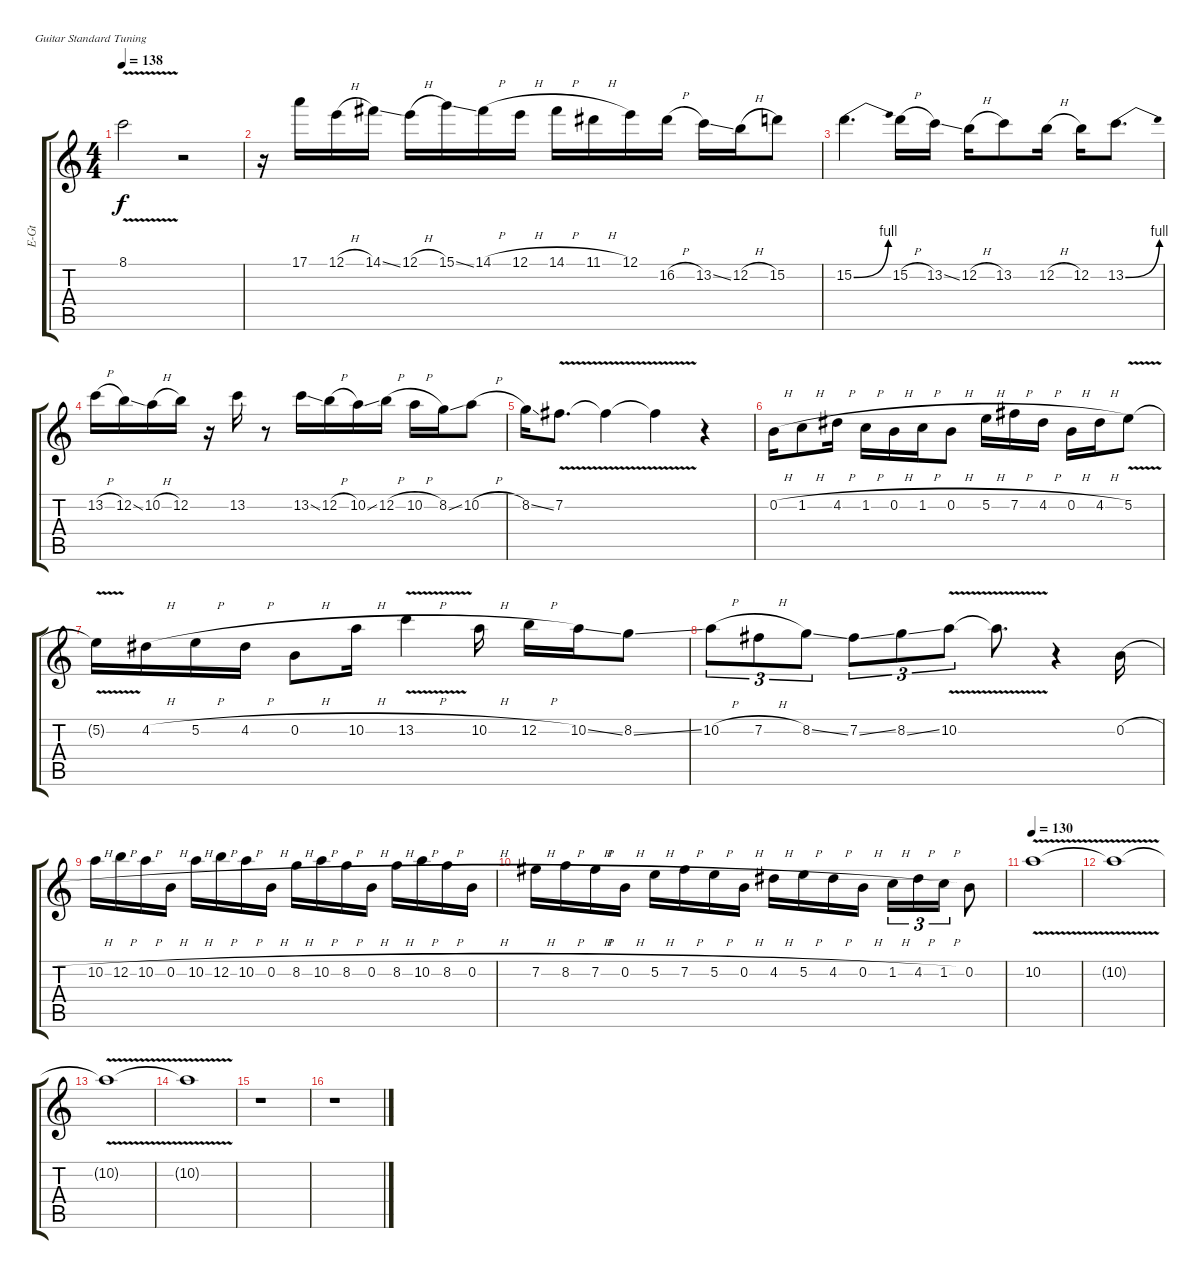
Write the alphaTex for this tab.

\bracketExtendMode groupsimilarinstruments
\otherSystemsTrackNameOrientation horizontal
\track ("Alex Lifeson, Guitarra" "E-Gt") {instrument distortionguitar}
\staff {score tabs}
\tuning (E4 B3 G3 D3 A2 E2)
\ts (4 4)
\tempo 138
\clef g2
\ks c
8.1{v}.2{dy f beam Down} r.2{beam Down} |
r.16{beam Down} 17.1.16{beam Down} 12.1{h}.16{beam Down} 14.1{ss acc #}.16{beam Down} 12.1{h}.16{beam Down} 15.1{ss}.16{beam Down} 14.1{h acc #}.16{beam Down} 12.1{h}.16{beam Down} 14.1{h acc #}.16{beam Down} 11.1{h acc #}.16{beam Down} 12.1.16{beam Down} 16.2{h acc #}.16{beam Down} 13.2{ss}.16{beam Down} 12.2{h}.16{beam Down} 15.2.8{beam Down} |
15.2{be (bend 0 0 60 4)}.4{d beam Down} 15.2{h}.16{beam Down} 13.2{ss}.16{beam Down} 12.2{h}.16{beam Down} 13.2.8{beam Down} 12.2{h}.16{beam Down} 12.2.16{beam Down} 13.2{be (bend 0 0 60 4)}.8{d beam Down} |
13.2{h}.16{beam Down} 12.2{ss}.16{beam Down} 10.2{h}.16{beam Down} 12.2.16{beam Down} r.16{beam Down} 13.2.16{beam Down} r.8{beam Down} 13.2{ss}.16{beam Down} 12.2{h}.16{beam Down} 10.2{ss}.16{beam Down} 12.2{h}.16{beam Down} 10.2{h}.16{beam Down} 8.2{ss}.16{beam Down} 10.2{h}.8{beam Down} |
8.2{ss}.16{beam Down} 7.2{v acc #}.8{d beam Down} 7.2{v t acc #}.4{beam Down} 7.2{v t acc #}.4{beam Down} r.4{beam Down} |
0.2{h}.16{beam Down} 1.2{h}.8{beam Down} 4.2{h acc #}.16{beam Down} 1.2{h}.16{beam Down} 0.2{h}.16{beam Down} 1.2{h}.16{beam Down} 0.2{h}.8{beam Down} 5.2{h}.16{beam Down} 7.2{h acc #}.16{beam Down} 4.2{h acc #}.16{beam Down} 0.2{h}.16{beam Down} 4.2{h acc #}.16{beam Down} 5.2{v}.8{beam Down} |
5.2{v t}.16{beam Down} 4.2{h acc #}.16{beam Down} 5.2{h}.16{beam Down} 4.2{h acc #}.16{beam Down} 0.2{h}.8{beam Down} 10.2{h}.16{beam Down} 13.2{v h}.4{beam Down} 10.2{h}.16{beam Down} 12.2{h}.16{beam Down} 10.2{ss}.16{beam Down} 8.2{ss}.8{beam Down} |
10.2{h}.8{tu (3 2) beam Down} 7.2{h acc #}.8{tu (3 2) beam Down} 8.2{ss}.8{tu (3 2) beam Down} 7.2{ss acc #}.8{tu (3 2) beam Down} 8.2{ss}.8{tu (3 2) beam Down} 10.2{v}.8{tu (3 2) beam Down} 10.2{v t}.8{d beam Down} r.4{beam Down} 0.2{h}.16{beam Down} |
10.2{h}.16{beam Down} 12.2{h}.16{beam Down} 10.2{h}.16{beam Down} 0.2{h}.16{beam Down} 10.2{h}.16{beam Down} 12.2{h}.16{beam Down} 10.2{h}.16{beam Down} 0.2{h}.16{beam Down} 8.2{h}.16{beam Down} 10.2{h}.16{beam Down} 8.2{h}.16{beam Down} 0.2{h}.16{beam Down} 8.2{h}.16{beam Down} 10.2{h}.16{beam Down} 8.2{h}.16{beam Down} 0.2{h}.16{beam Down} |
7.2{h acc #}.16{beam Down} 8.2{h}.16{beam Down} 7.2{h acc #}.16{beam Down} 0.2{h}.16{beam Down} 5.2{h}.16{beam Down} 7.2{h acc #}.16{beam Down} 5.2{h}.16{beam Down} 0.2{h}.16{beam Down} 4.2{h acc #}.16{beam Down} 5.2{h}.16{beam Down} 4.2{h acc #}.16{beam Down} 0.2{h}.16{beam Down} 1.2{h}.16{tu (3 2) beam Down} 4.2{h acc #}.16{tu (3 2) beam Down} 1.2{h}.16{tu (3 2) beam Down} 0.2.8{beam Down} |
\tempo 130
10.2{v}.1{beam Down} |
10.2{v t}.1{beam Down} |
10.2{v t}.1{beam Down} |
10.2{v t}.1{beam Down} |
r.1{beam Down} |
r.1{beam Down}
